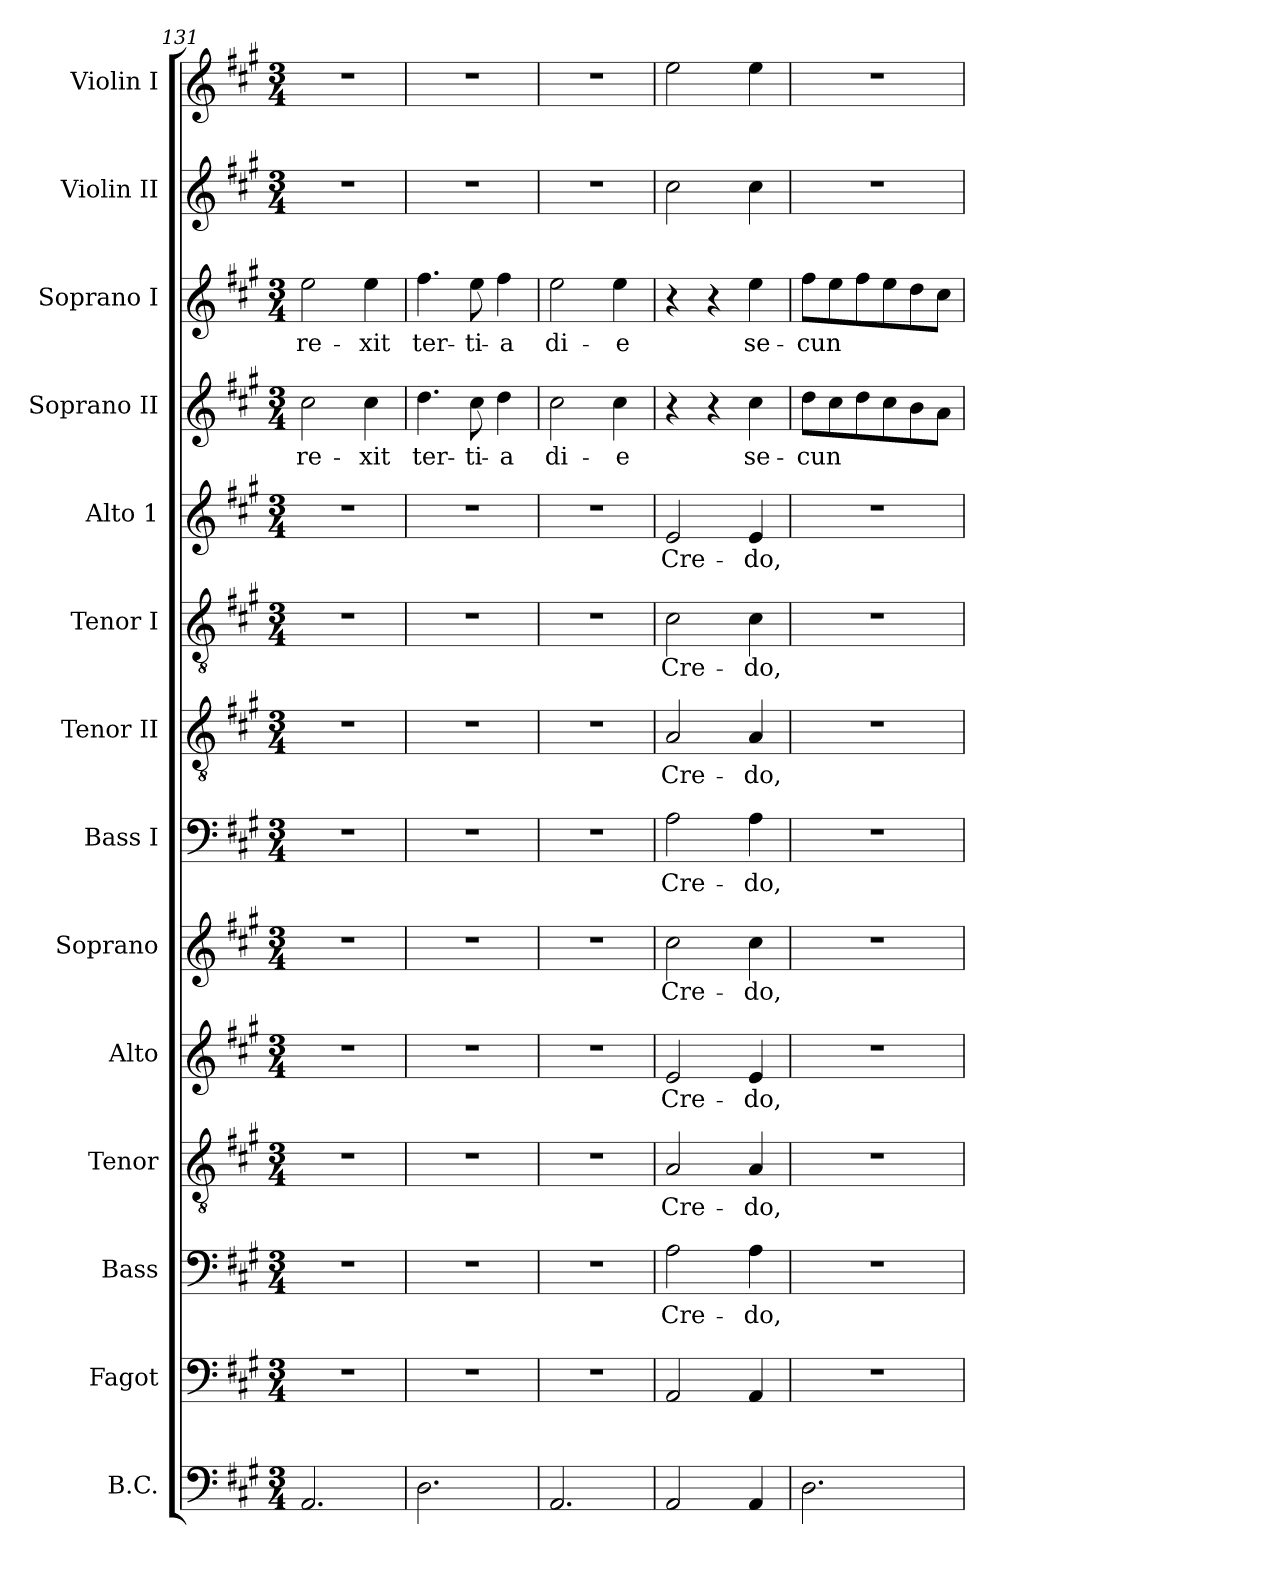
**kern	**kern	**kern	**text	**kern	**text	**kern	**text	**kern	**text	**kern	**text	**kern	**text	**kern	**text	**kern	**text	**kern	**text	**kern	**text	**kern	**kern
*part14	*part13	*part12	*part12	*part11	*part11	*part10	*part10	*part9	*part9	*part8	*part8	*part7	*part7	*part6	*part6	*part5	*part5	*part4	*part4	*part3	*part3	*part2	*part1
*staff14	*staff13	*staff12	*staff12	*staff11	*staff11	*staff10	*staff10	*staff9	*staff9	*staff8	*staff8	*staff7	*staff7	*staff6	*staff6	*staff5	*staff5	*staff4	*staff4	*staff3	*staff3	*staff2	*staff1
*I"B.C.	*I"Fagot	*I"Bass	*	*I"Tenor	*	*I"Alto	*	*I"Soprano	*	*I"Bass I	*	*I"Tenor II	*	*I"Tenor I	*	*I"Alto 1	*	*I"Soprano II	*	*I"Soprano I	*	*I"Violin II	*I"Violin I
*I'B.C.	*I'Fg	*	*	*I'T-R	*	*	*	*I'S-R	*	*I'B1	*	*I'T2	*	*I'T1	*	*I'A1	*	*I'S2	*	*I'S1	*	*I'Vln. II	*I'Vln. I
*clefF4	*clefF4	*clefF4	*	*clefGv2	*	*clefG2	*	*clefG2	*	*clefF4	*	*clefGv2	*	*clefGv2	*	*clefG2	*	*clefG2	*	*clefG2	*	*clefG2	*clefG2
*k[f#c#g#]	*k[f#c#g#]	*k[f#c#g#]	*	*k[f#c#g#]	*	*k[f#c#g#]	*	*k[f#c#g#]	*	*k[f#c#g#]	*	*k[f#c#g#]	*	*k[f#c#g#]	*	*k[f#c#g#]	*	*k[f#c#g#]	*	*k[f#c#g#]	*	*k[f#c#g#]	*k[f#c#g#]
*A:	*A:	*A:	*	*A:	*	*A:	*	*A:	*	*A:	*	*A:	*	*A:	*	*A:	*	*A:	*	*A:	*	*A:	*A:
*M3/4	*M3/4	*M3/4	*	*M3/4	*	*M3/4	*	*M3/4	*	*M3/4	*	*M3/4	*	*M3/4	*	*M3/4	*	*M3/4	*	*M3/4	*	*M3/4	*M3/4
=131	=131	=131	=131	=131	=131	=131	=131	=131	=131	=131	=131	=131	=131	=131	=131	=131	=131	=131	=131	=131	=131	=131	=131
!	!	!	!	!	!	!	!	!	!	!	!	!	!	!	!	!	!	!	!LO:LY:b	!	!LO:LY:b	!	!
2.AA/	2.r	2.r	.	2.r	.	2.r	.	2.r	.	2.r	.	2.r	.	2.r	.	2.r	.	2cc#\	-re-	2ee\	-re-	2.r	2.r
!	!	!	!	!	!	!	!	!	!	!	!	!	!	!	!	!	!	!	!LO:LY:b	!	!LO:LY:b	!	!
.	.	.	.	.	.	.	.	.	.	.	.	.	.	.	.	.	.	4cc#\	-xit	4ee\	-xit	.	.
=132	=132	=132	=132	=132	=132	=132	=132	=132	=132	=132	=132	=132	=132	=132	=132	=132	=132	=132	=132	=132	=132	=132	=132
!	!	!	!	!	!	!	!	!	!	!	!	!	!	!	!	!	!	!	!LO:LY:b	!	!LO:LY:b	!	!
2.D\	2.r	2.r	.	2.r	.	2.r	.	2.r	.	2.r	.	2.r	.	2.r	.	2.r	.	4.dd\	ter-	4.ff#\	ter-	2.r	2.r
!	!	!	!	!	!	!	!	!	!	!	!	!	!	!	!	!	!	!	!LO:LY:b	!	!LO:LY:b	!	!
.	.	.	.	.	.	.	.	.	.	.	.	.	.	.	.	.	.	8cc#\	-ti-	8ee\	-ti-	.	.
!	!	!	!	!	!	!	!	!	!	!	!	!	!	!	!	!	!	!	!LO:LY:b	!	!LO:LY:b	!	!
.	.	.	.	.	.	.	.	.	.	.	.	.	.	.	.	.	.	4dd\	-a	4ff#\	-a	.	.
=133	=133	=133	=133	=133	=133	=133	=133	=133	=133	=133	=133	=133	=133	=133	=133	=133	=133	=133	=133	=133	=133	=133	=133
!	!	!	!	!	!	!	!	!	!	!	!	!	!	!	!	!	!	!	!LO:LY:b	!	!LO:LY:b	!	!
2.AA/	2.r	2.r	.	2.r	.	2.r	.	2.r	.	2.r	.	2.r	.	2.r	.	2.r	.	2cc#\	di-	2ee\	di-	2.r	2.r
!	!	!	!	!	!	!	!	!	!	!	!	!	!	!	!	!	!	!	!LO:LY:b	!	!LO:LY:b	!	!
.	.	.	.	.	.	.	.	.	.	.	.	.	.	.	.	.	.	4cc#\	-e	4ee\	-e	.	.
!!LO:PB:g=z
=134	=134	=134	=134	=134	=134	=134	=134	=134	=134	=134	=134	=134	=134	=134	=134	=134	=134	=134	=134	=134	=134	=134	=134
!	!	!	!LO:LY:b	!	!LO:LY:b	!	!LO:LY:b	!	!LO:LY:b	!	!LO:LY:b	!	!LO:LY:b	!	!LO:LY:b	!	!LO:LY:b	!	!	!	!	!	!
2AA/	2AA/	2A\	Cre-	2A/	Cre-	2e/	Cre-	2cc#\	Cre-	2A\	Cre-	2A/	Cre-	2c#\	Cre-	2e/	Cre-	4r	.	4r	.	2cc#\	2ee\
.	.	.	.	.	.	.	.	.	.	.	.	.	.	.	.	.	.	4r	.	4r	.	.	.
!	!	!	!LO:LY:b	!	!LO:LY:b	!	!LO:LY:b	!	!LO:LY:b	!	!LO:LY:b	!	!LO:LY:b	!	!LO:LY:b	!	!LO:LY:b	!	!LO:LY:b	!	!LO:LY:b	!	!
4AA/	4AA/	4A\	-do,	4A/	-do,	4e/	-do,	4cc#\	-do,	4A\	-do,	4A/	-do,	4c#\	-do,	4e/	-do,	4cc#\	se-	4ee\	se-	4cc#\	4ee\
=135	=135	=135	=135	=135	=135	=135	=135	=135	=135	=135	=135	=135	=135	=135	=135	=135	=135	=135	=135	=135	=135	=135	=135
!	!	!	!	!	!	!	!	!	!	!	!	!	!	!	!	!	!	!	!LO:LY:b	!	!LO:LY:b	!	!
2.D\	2.r	2.r	.	2.r	.	2.r	.	2.r	.	2.r	.	2.r	.	2.r	.	2.r	.	8dd\L	-cun	8ff#\L	-cun	2.r	2.r
.	.	.	.	.	.	.	.	.	.	.	.	.	.	.	.	.	.	8cc#\	.	8ee\	.	.	.
.	.	.	.	.	.	.	.	.	.	.	.	.	.	.	.	.	.	8dd\	.	8ff#\	.	.	.
.	.	.	.	.	.	.	.	.	.	.	.	.	.	.	.	.	.	8cc#\	.	8ee\	.	.	.
.	.	.	.	.	.	.	.	.	.	.	.	.	.	.	.	.	.	8b\	.	8dd\	.	.	.
.	.	.	.	.	.	.	.	.	.	.	.	.	.	.	.	.	.	8a\J	.	8cc#\J	.	.	.
=	=	=	=	=	=	=	=	=	=	=	=	=	=	=	=	=	=	=	=	=	=	=	=
*-	*-	*-	*-	*-	*-	*-	*-	*-	*-	*-	*-	*-	*-	*-	*-	*-	*-	*-	*-	*-	*-	*-	*-
